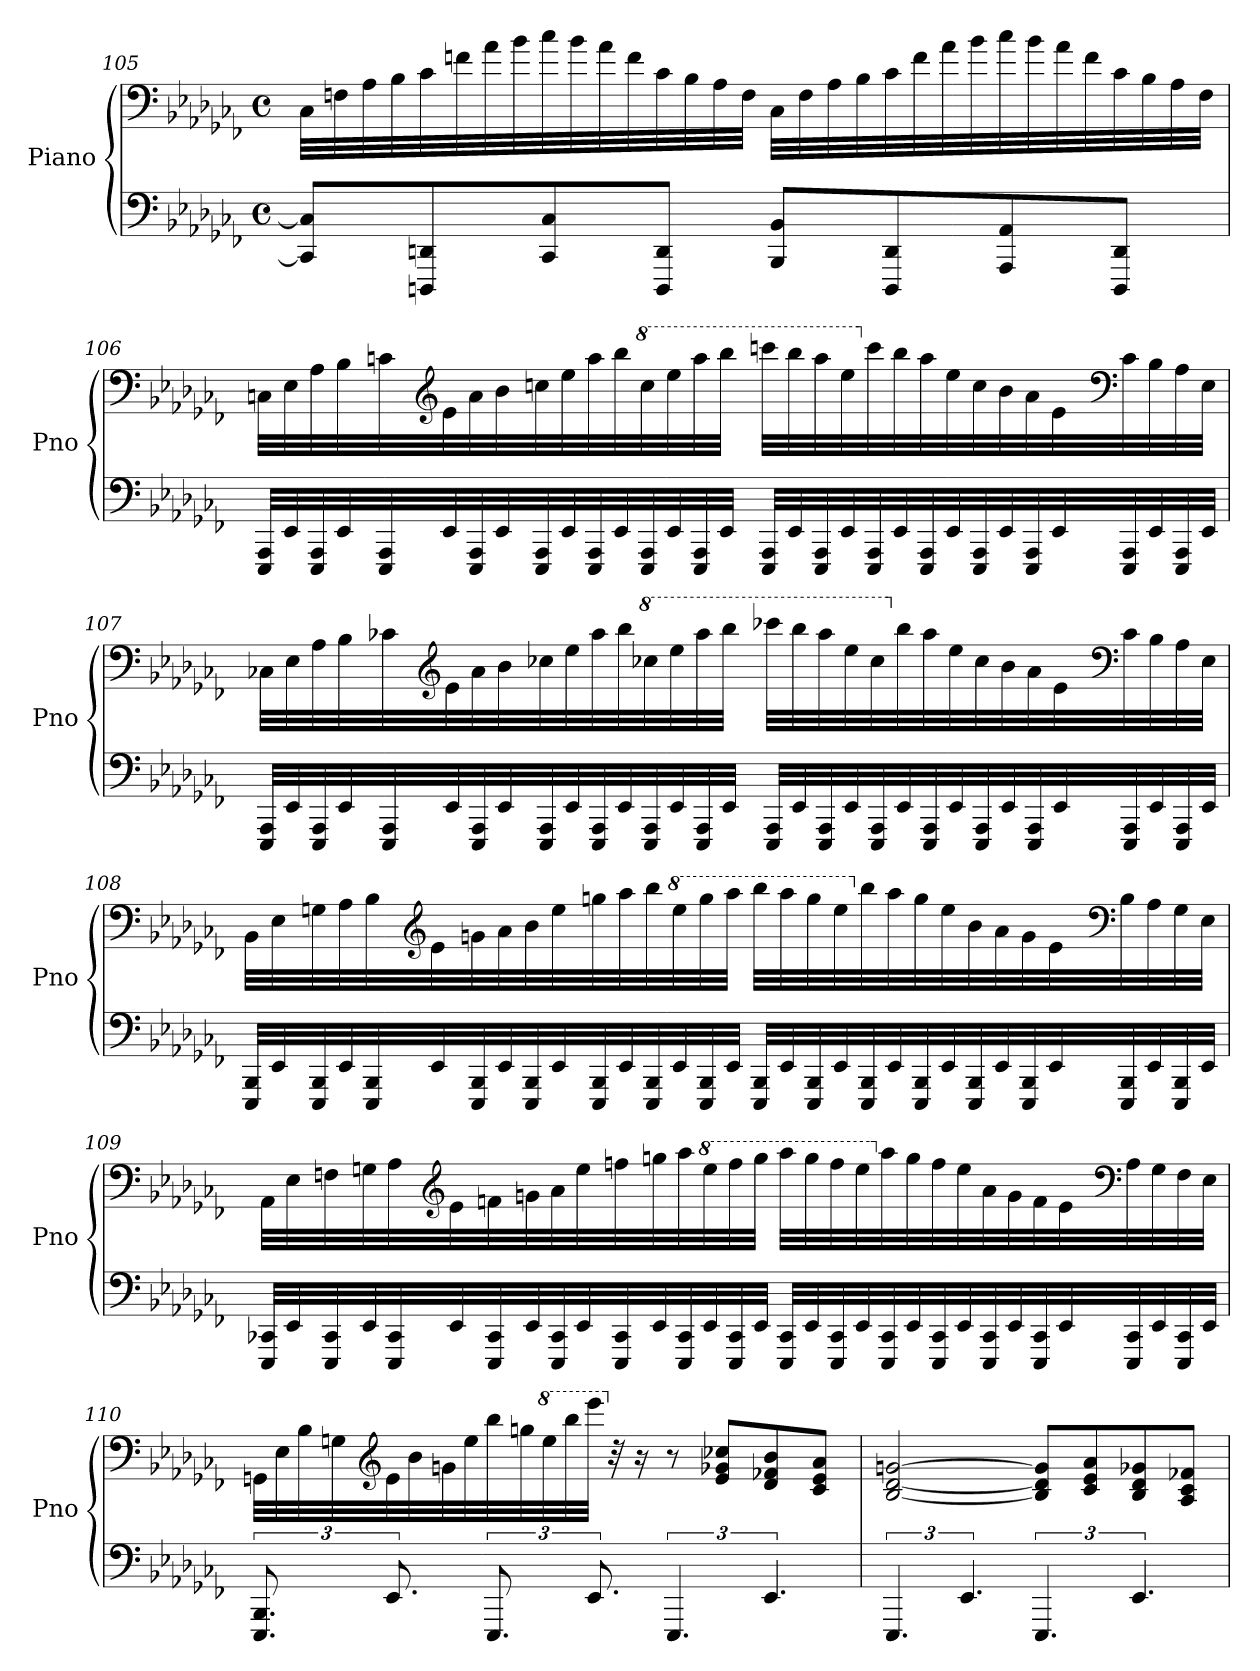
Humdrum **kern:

**kern	**kern
*part1	*part1
*staff2	*staff1
*I"Piano	*
*I'Pno	*
!!LO:LB:g=z
*clefF4	*clefF4
*k[b-e-a-d-g-c-f-]	*k[b-e-a-d-g-c-f-]
*M4/4	*M4/4
*met(c)	*met(c)
=105	=105
8CC-/] 8C-/]L	32C-\LLL
.	32Fn\
.	32A-\
.	32B-\
8DDDn/ 8DDn/	32c-\
.	32fn\
.	32a-\
.	32b-\
8CC-/ 8C-/	32cc-\
.	32b-\
.	32a-\
.	32f\
8DDD/ 8DD/J	32c-\
.	32B-\
.	32A-\
.	32F\JJJ
8BBB-/ 8BB-/L	32C-\LLL
.	32F\
.	32A-\
.	32B-\
8DDD/ 8DD/	32c-\
.	32f\
.	32a-\
.	32b-\
8AAA-/ 8AA-/	32cc-\
.	32b-\
.	32a-\
.	32f\
8DDD/ 8DD/J	32c-\
.	32B-\
.	32A-\
.	32F\JJJ
!!LO:LB:g=z
=106	=106
32EEE-/ 32AAA-/LLL	32Cn\LLL
32EE-/	32E-\
32EEE-/ 32AAA-/	32A-\
32EE-/	32B-\
32EEE-/ 32AAA-/	32cn\
*	*clefG2
32EE-/	32e-\
32EEE-/ 32AAA-/	32a-\
32EE-/	32b-\
32EEE-/ 32AAA-/	32ccn\
32EE-/	32ee-\
32EEE-/ 32AAA-/	32aa-\
32EE-/	32bb-\
*	*8va
32EEE-/ 32AAA-/	32ccc\
32EE-/	32eee-\
32EEE-/ 32AAA-/	32aaa-\
32EE-/JJJ	32bbb-\JJJ
32EEE-/ 32AAA-/LLL	32ccccn\LLL
32EE-/	32bbb-\
32EEE-/ 32AAA-/	32aaa-\
32EE-/	32eee-\
*	*X8va
32EEE-/ 32AAA-/	32ccc\
32EE-/	32bb-\
32EEE-/ 32AAA-/	32aa-\
32EE-/	32ee-\
32EEE-/ 32AAA-/	32cc\
32EE-/	32b-\
32EEE-/ 32AAA-/	32a-\
32EE-/	32e-\
*	*clefF4
32EEE-/ 32AAA-/	32c\
32EE-/	32B-\
32EEE-/ 32AAA-/	32A-\
32EE-/JJJ	32E-\JJJ
!!LO:PB:g=z
=107	=107
32EEE-/ 32AAA-/LLL	32C-X\LLL
32EE-/	32E-\
32EEE-/ 32AAA-/	32A-\
32EE-/	32B-\
32EEE-/ 32AAA-/	32c-X\
*	*clefG2
32EE-/	32e-\
32EEE-/ 32AAA-/	32a-\
32EE-/	32b-\
32EEE-/ 32AAA-/	32cc-X\
32EE-/	32ee-\
32EEE-/ 32AAA-/	32aa-\
32EE-/	32bb-\
*	*8va
32EEE-/ 32AAA-/	32ccc-X\
32EE-/	32eee-\
32EEE-/ 32AAA-/	32aaa-\
32EE-/JJJ	32bbb-\JJJ
32EEE-/ 32AAA-/LLL	32cccc-X\LLL
32EE-/	32bbb-\
32EEE-/ 32AAA-/	32aaa-\
32EE-/	32eee-\
32EEE-/ 32AAA-/	32ccc-\
*	*X8va
32EE-/	32bb-\
32EEE-/ 32AAA-/	32aa-\
32EE-/	32ee-\
32EEE-/ 32AAA-/	32cc-\
32EE-/	32b-\
32EEE-/ 32AAA-/	32a-\
32EE-/	32e-\
*	*clefF4
32EEE-/ 32AAA-/	32c-\
32EE-/	32B-\
32EEE-/ 32AAA-/	32A-\
32EE-/JJJ	32E-\JJJ
!!LO:LB:g=z
=108	=108
32EEE-/ 32BBB-/LLL	32BB-\LLL
32EE-/	32E-\
32EEE-/ 32BBB-/	32Gn\
32EE-/	32A-\
32EEE-/ 32BBB-/	32B-\
*	*clefG2
32EE-/	32e-\
32EEE-/ 32BBB-/	32gn\
32EE-/	32a-\
32EEE-/ 32BBB-/	32b-\
32EE-/	32ee-\
32EEE-/ 32BBB-/	32ggn\
32EE-/	32aa-\
32EEE-/ 32BBB-/	32bb-\
*	*8va
32EE-/	32eee-\
32EEE-/ 32BBB-/	32ggg\
32EE-/JJJ	32aaa-\JJJ
32EEE-/ 32BBB-/LLL	32bbb-\LLL
32EE-/	32aaa-\
32EEE-/ 32BBB-/	32ggg\
32EE-/	32eee-\
*	*X8va
32EEE-/ 32BBB-/	32bb-\
32EE-/	32aa-\
32EEE-/ 32BBB-/	32gg\
32EE-/	32ee-\
32EEE-/ 32BBB-/	32b-\
32EE-/	32a-\
32EEE-/ 32BBB-/	32g\
32EE-/	32e-\
*	*clefF4
32EEE-/ 32BBB-/	32B-\
32EE-/	32A-\
32EEE-/ 32BBB-/	32G\
32EE-/JJJ	32E-\JJJ
!!LO:LB:g=z
=109	=109
32EEE-/ 32CC-X/LLL	32AA-\LLL
32EE-/	32E-\
32EEE-/ 32CC-/	32Fn\
32EE-/	32Gn\
32EEE-/ 32CC-/	32A-\
*	*clefG2
32EE-/	32e-\
32EEE-/ 32CC-/	32fn\
32EE-/	32gn\
32EEE-/ 32CC-/	32a-\
32EE-/	32ee-\
32EEE-/ 32CC-/	32ffn\
32EE-/	32ggn\
32EEE-/ 32CC-/	32aa-\
*	*8va
32EE-/	32eee-\
32EEE-/ 32CC-/	32fff\
32EE-/JJJ	32ggg\JJJ
32EEE-/ 32CC-/LLL	32aaa-\LLL
32EE-/	32ggg\
32EEE-/ 32CC-/	32fff\
32EE-/	32eee-\
*	*X8va
32EEE-/ 32CC-/	32aa-\
32EE-/	32gg\
32EEE-/ 32CC-/	32ff\
32EE-/	32ee-\
32EEE-/ 32CC-/	32a-\
32EE-/	32g\
32EEE-/ 32CC-/	32f\
32EE-/	32e-\
*	*clefF4
32EEE-/ 32CC-/	32A-\
32EE-/	32G\
32EEE-/ 32CC-/	32F\
32EE-/JJJ	32E-\JJJ
!!LO:LB:g=z
=110	=110
12.EEE-/ 12.BBB-/	32GGn\LLL
.	32E-\
.	32B-\
.	32Gn\
*	*clefG2
12.EE-/	32e-\
.	32b-\
.	32gn\
.	32ee-\
12.EEE-/	32bb-\
.	32ggn\
*	*8va
.	32eee-\
.	32bbb-\
12.EE-/	32eeee-\JJJ
*	*X8va
.	32r
.	16r
6.EEE-/	8r
.	8e-/ 8g-X/ 8cc-X/L
6.EE-/	8d-/ 8f-X/ 8b-/
.	8c-/ 8e-/ 8a-/J
=111	=111
6.EEE-/	[2B-/ [2d-/ [2gn/
6.EE-/	.
6.EEE-/	8B-/] 8d-/] 8g/]L
.	8c-/ 8e-/ 8a-/
6.EE-/	8B-/ 8d-/ 8g-X/
.	8A-/ 8c-/ 8f-X/J
=	=
*-	*-
